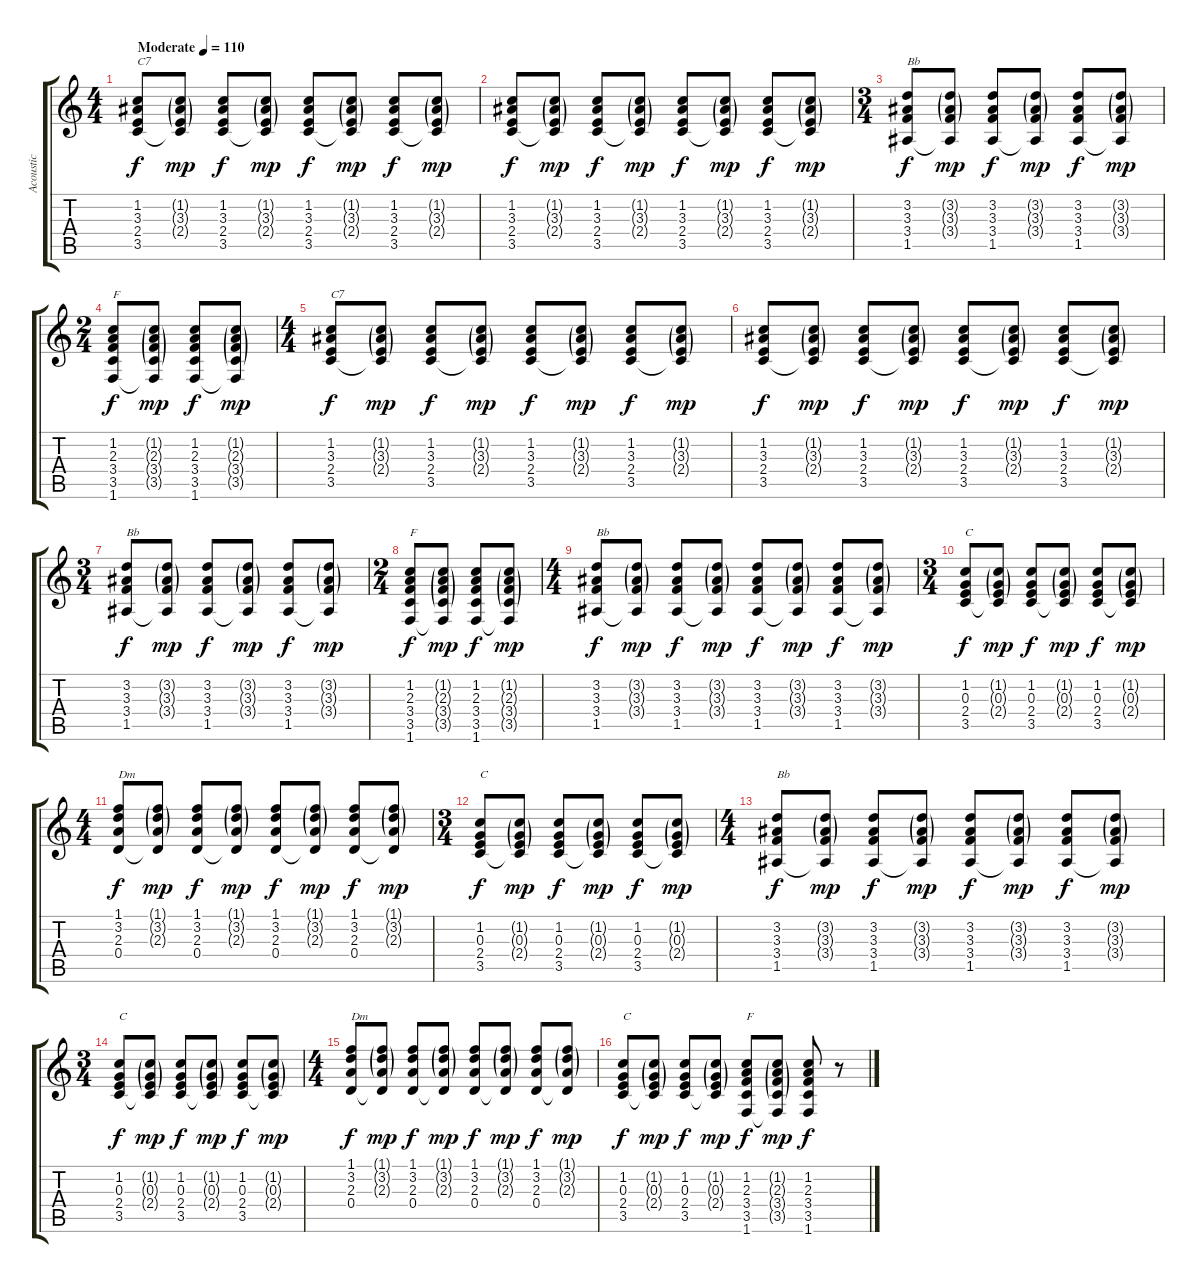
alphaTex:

\track ("Acoustic" "Acoustic") {instrument acousticguitarsteel}
\staff {score tabs}
\tuning (E4 B3 G3 D3 A2 E2) {hide}
\ts (4 4)
\tempo (110 "Moderate")
\clef g2
\ks c
(1.2 3.3 2.4 3.5).8{txt "C7" dy f instrument acousticguitarsteel} (1.2{g} 3.3{g} 2.4{g} 3.5{t}).8{dy mp} (1.2 3.3 2.4 3.5).8{dy f} (1.2{g} 3.3{g} 2.4{g} 3.5{t}).8{dy mp} (1.2 3.3 2.4 3.5).8{dy f} (1.2{g} 3.3{g} 2.4{g} 3.5{t}).8{dy mp} (1.2 3.3 2.4 3.5).8{dy f} (1.2{g} 3.3{g} 2.4{g} 3.5{t}).8{dy mp} |
(1.2 3.3 2.4 3.5).8{dy f} (1.2{g} 3.3{g} 2.4{g} 3.5{t}).8{dy mp} (1.2 3.3 2.4 3.5).8{dy f} (1.2{g} 3.3{g} 2.4{g} 3.5{t}).8{dy mp} (1.2 3.3 2.4 3.5).8{dy f} (1.2{g} 3.3{g} 2.4{g} 3.5{t}).8{dy mp} (1.2 3.3 2.4 3.5).8{dy f} (1.2{g} 3.3{g} 2.4{g} 3.5{t}).8{dy mp} |
\ts (3 4)
(3.2 3.3 3.4 1.5).8{txt "Bb" dy f} (3.2{g} 3.3{g} 3.4{g} 1.5{t}).8{dy mp} (3.2 3.3 3.4 1.5).8{dy f} (3.2{g} 3.3{g} 3.4{g} 1.5{t}).8{dy mp} (3.2 3.3 3.4 1.5).8{dy f} (3.2{g} 3.3{g} 3.4{g} 1.5{t}).8{dy mp} |
\ts (2 4)
(1.2 2.3 3.4 3.5 1.6).8{txt "F" dy f} (1.2{g} 2.3{g} 3.4{g} 3.5{g} 1.6{t}).8{dy mp} (1.2 2.3 3.4 3.5 1.6).8{dy f} (1.2{g} 2.3{g} 3.4{g} 3.5{g} 1.6{t}).8{dy mp} |
\ts (4 4)
(1.2 3.3 2.4 3.5).8{txt "C7" dy f} (1.2{g} 3.3{g} 2.4{g} 3.5{t}).8{dy mp} (1.2 3.3 2.4 3.5).8{dy f} (1.2{g} 3.3{g} 2.4{g} 3.5{t}).8{dy mp} (1.2 3.3 2.4 3.5).8{dy f} (1.2{g} 3.3{g} 2.4{g} 3.5{t}).8{dy mp} (1.2 3.3 2.4 3.5).8{dy f} (1.2{g} 3.3{g} 2.4{g} 3.5{t}).8{dy mp} |
(1.2 3.3 2.4 3.5).8{dy f} (1.2{g} 3.3{g} 2.4{g} 3.5{t}).8{dy mp} (1.2 3.3 2.4 3.5).8{dy f} (1.2{g} 3.3{g} 2.4{g} 3.5{t}).8{dy mp} (1.2 3.3 2.4 3.5).8{dy f} (1.2{g} 3.3{g} 2.4{g} 3.5{t}).8{dy mp} (1.2 3.3 2.4 3.5).8{dy f} (1.2{g} 3.3{g} 2.4{g} 3.5{t}).8{dy mp} |
\ts (3 4)
(3.2 3.3 3.4 1.5).8{txt "Bb" dy f} (3.2{g} 3.3{g} 3.4{g} 1.5{t}).8{dy mp} (3.2 3.3 3.4 1.5).8{dy f} (3.2{g} 3.3{g} 3.4{g} 1.5{t}).8{dy mp} (3.2 3.3 3.4 1.5).8{dy f} (3.2{g} 3.3{g} 3.4{g} 1.5{t}).8{dy mp} |
\ts (2 4)
(1.2 2.3 3.4 3.5 1.6).8{txt "F" dy f} (1.2{g} 2.3{g} 3.4{g} 3.5{g} 1.6{t}).8{dy mp} (1.2 2.3 3.4 3.5 1.6).8{dy f} (1.2{g} 2.3{g} 3.4{g} 3.5{g} 1.6{t}).8{dy mp} |
\ts (4 4)
(3.2 3.3 3.4 1.5).8{txt "Bb" dy f} (3.2{g} 3.3{g} 3.4{g} 1.5{t}).8{dy mp} (3.2 3.3 3.4 1.5).8{dy f} (3.2{g} 3.3{g} 3.4{g} 1.5{t}).8{dy mp} (3.2 3.3 3.4 1.5).8{dy f} (3.2{g} 3.3{g} 3.4{g} 1.5{t}).8{dy mp} (3.2 3.3 3.4 1.5).8{dy f} (3.2{g} 3.3{g} 3.4{g} 1.5{t}).8{dy mp} |
\ts (3 4)
(1.2 0.3 2.4 3.5).8{txt "C" dy f} (1.2{g} 0.3{g} 2.4{g} 3.5{t}).8{dy mp} (1.2 0.3 2.4 3.5).8{dy f} (1.2{g} 0.3{g} 2.4{g} 3.5{t}).8{dy mp} (1.2 0.3 2.4 3.5).8{dy f} (1.2{g} 0.3{g} 2.4{g} 3.5{t}).8{dy mp} |
\ts (4 4)
(1.1 3.2 2.3 0.4).8{txt "Dm" dy f} (1.1{g} 3.2{g} 2.3{g} 0.4{t}).8{dy mp} (1.1 3.2 2.3 0.4).8{dy f} (1.1{g} 3.2{g} 2.3{g} 0.4{t}).8{dy mp} (1.1 3.2 2.3 0.4).8{dy f} (1.1{g} 3.2{g} 2.3{g} 0.4{t}).8{dy mp} (1.1 3.2 2.3 0.4).8{dy f} (1.1{g} 3.2{g} 2.3{g} 0.4{t}).8{dy mp} |
\ts (3 4)
(1.2 0.3 2.4 3.5).8{txt "C" dy f} (1.2{g} 0.3{g} 2.4{g} 3.5{t}).8{dy mp} (1.2 0.3 2.4 3.5).8{dy f} (1.2{g} 0.3{g} 2.4{g} 3.5{t}).8{dy mp} (1.2 0.3 2.4 3.5).8{dy f} (1.2{g} 0.3{g} 2.4{g} 3.5{t}).8{dy mp} |
\ts (4 4)
(3.2 3.3 3.4 1.5).8{txt "Bb" dy f} (3.2{g} 3.3{g} 3.4{g} 1.5{t}).8{dy mp} (3.2 3.3 3.4 1.5).8{dy f} (3.2{g} 3.3{g} 3.4{g} 1.5{t}).8{dy mp} (3.2 3.3 3.4 1.5).8{dy f} (3.2{g} 3.3{g} 3.4{g} 1.5{t}).8{dy mp} (3.2 3.3 3.4 1.5).8{dy f} (3.2{g} 3.3{g} 3.4{g} 1.5{t}).8{dy mp} |
\ts (3 4)
(1.2 0.3 2.4 3.5).8{txt "C" dy f} (1.2{g} 0.3{g} 2.4{g} 3.5{t}).8{dy mp} (1.2 0.3 2.4 3.5).8{dy f} (1.2{g} 0.3{g} 2.4{g} 3.5{t}).8{dy mp} (1.2 0.3 2.4 3.5).8{dy f} (1.2{g} 0.3{g} 2.4{g} 3.5{t}).8{dy mp} |
\ts (4 4)
(1.1 3.2 2.3 0.4).8{txt "Dm" dy f} (1.1{g} 3.2{g} 2.3{g} 0.4{t}).8{dy mp} (1.1 3.2 2.3 0.4).8{dy f} (1.1{g} 3.2{g} 2.3{g} 0.4{t}).8{dy mp} (1.1 3.2 2.3 0.4).8{dy f} (1.1{g} 3.2{g} 2.3{g} 0.4{t}).8{dy mp} (1.1 3.2 2.3 0.4).8{dy f} (1.1{g} 3.2{g} 2.3{g} 0.4{t}).8{dy mp} |
(1.2 0.3 2.4 3.5).8{txt "C" dy f} (1.2{g} 0.3{g} 2.4{g} 3.5{t}).8{dy mp} (1.2 0.3 2.4 3.5).8{dy f} (1.2{g} 0.3{g} 2.4{g} 3.5{t}).8{dy mp} (1.2 2.3 3.4 3.5 1.6).8{txt "F" dy f} (1.2{g} 2.3{g} 3.4{g} 3.5{g} 1.6{t}).8{dy mp} (1.2 2.3 3.4 3.5 1.6).8{dy f} r.8
